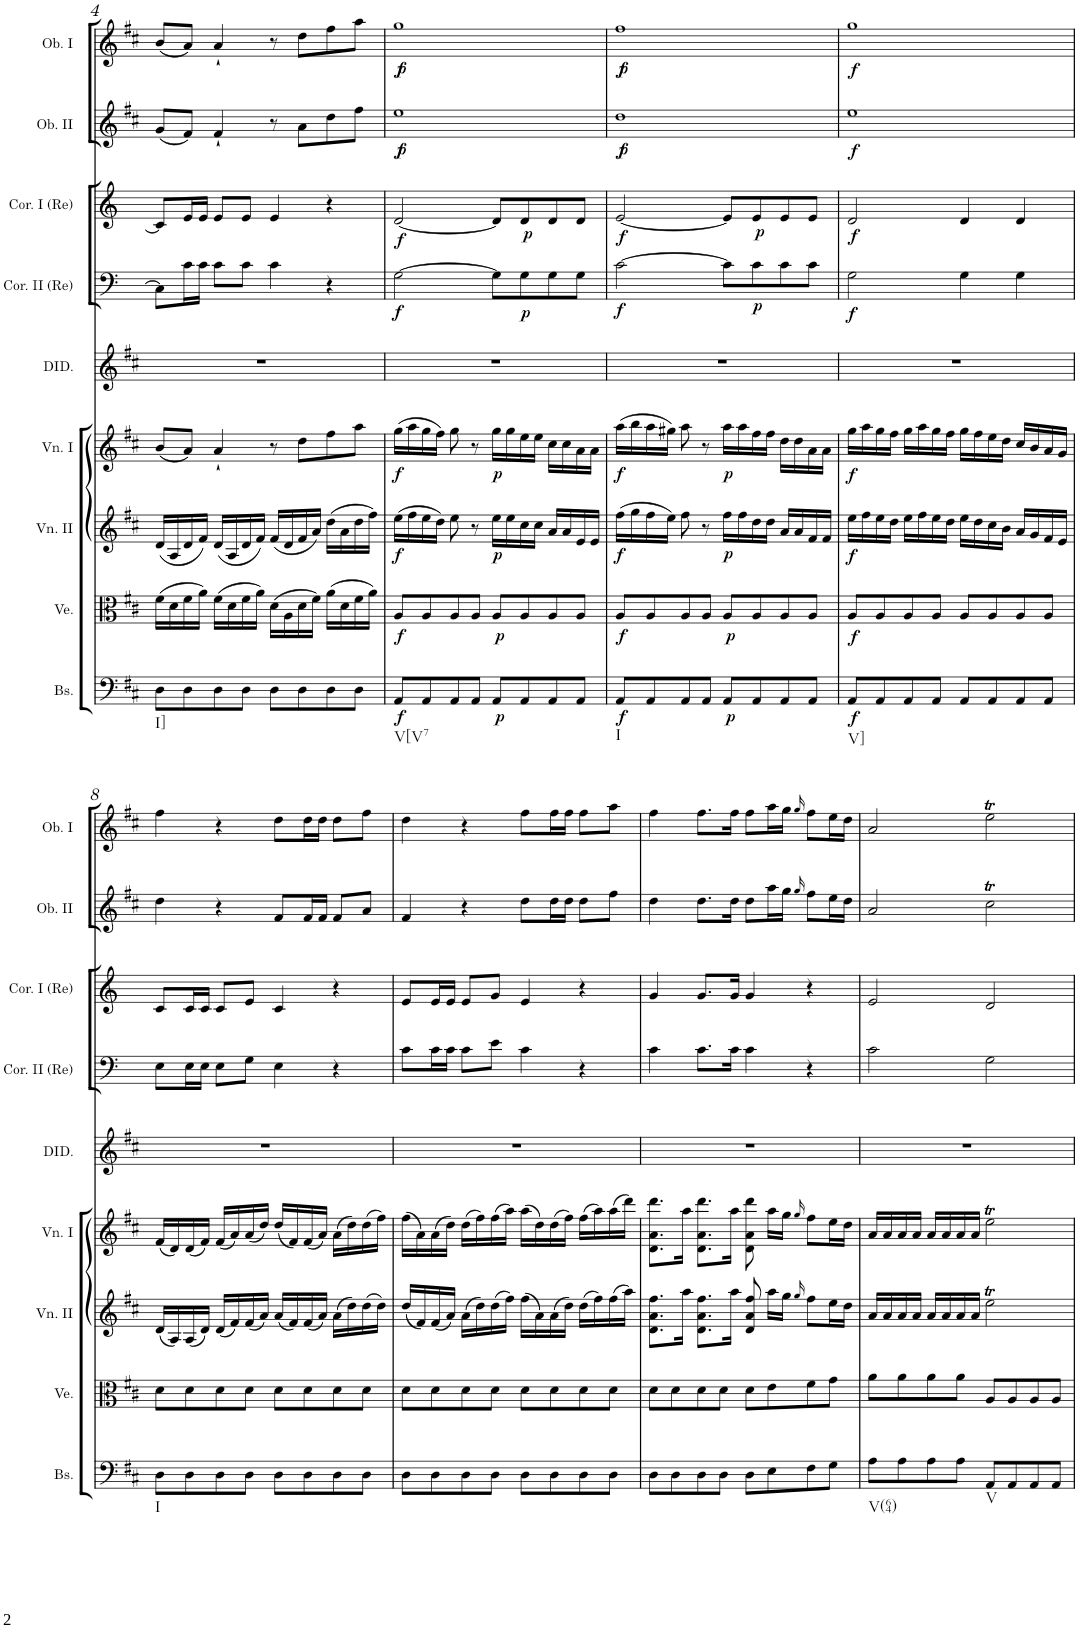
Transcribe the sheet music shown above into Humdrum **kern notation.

**kern	**dynam	**kern	**dynam	**kern	**dynam	**kern	**dynam	**kern	**kern	**dynam	**kern	**dynam	**kern	**dynam	**kern	**dynam
*part9	*part9	*part8	*part8	*part7	*part7	*part6	*part6	*part5	*part4	*part4	*part3	*part3	*part2	*part2	*part1	*part1
*staff9	*staff9	*staff8	*staff8	*staff7	*staff7	*staff6	*staff6	*staff5	*staff4	*staff4	*staff3	*staff3	*staff2	*staff2	*staff1	*staff1
*I"Bassi	*	*I"Viole	*	*I"Violino II	*	*I"Violino I	*	*I"DIDONE	*I"Corno II en Re	*	*I"Corno I en Re	*	*I"Oboe II	*	*I"Oboe I	*
*I'Bs.	*	*I'Ve.	*	*I'Vn. II	*	*I'Vn. I	*	*I'DID.	*I'Cor. II (Re)	*	*I'Cor. I (Re)	*	*I'Ob. II	*	*I'Ob. I	*
!!LO:PB:g=z
*clefF4	*	*clefC3	*	*clefG2	*	*clefG2	*	*clefG2	*clefF4	*	*clefG2	*	*clefG2	*	*clefG2	*
*	*	*	*	*	*	*	*	*	*Trd4c7	*	*Trd4c7	*	*	*	*	*
*k[f#c#]	*	*k[f#c#]	*	*k[f#c#]	*	*k[f#c#]	*	*k[f#c#]	*k[]	*	*k[]	*	*k[f#c#]	*	*k[f#c#]	*
*D:	*	*D:	*	*D:	*	*D:	*	*D:	*	*	*	*	*D:	*	*D:	*
*M4/4	*	*M4/4	*	*M4/4	*	*M4/4	*	*M4/4	*M4/4	*	*M4/4	*	*M4/4	*	*M4/4	*
*met(c)	*	*met(c)	*	*met(c)	*	*met(c)	*	*met(c)	*met(c)	*	*met(c)	*	*met(c)	*	*met(c)	*
=4	=4	=4	=4	=4	=4	=4	=4	=4	=4	=4	=4	=4	=4	=4	=4	=4
!LO:TX:b:t=I]	!	!	!	!	!	!	!	!	!	!	!	!	!	!	!	!
8D\L	.	(>16f#\LL	.	(<16d/LL	.	(<8b/L	.	1r	8C\L]	.	8c/L]	.	(<8g/L	.	(<8b/L	.
.	.	16d\	.	16A/	.	.	.	.	.	.	.	.	.	.	.	.
8D\	.	16f#\	.	16d/	.	8a/J)	.	.	16c\L	.	16e/L	.	8f#/J)	.	8a/J)	.
.	.	16a\JJ)	.	16f#/JJ)	.	.	.	.	16c\JJ	.	16e/JJ	.	.	.	.	.
8D\	.	(>16f#\LL	.	(<16d/LL	.	4a`/	.	.	8c\L	.	8e/L	.	4f#`/	.	4a`/	.
.	.	16d\	.	16A/	.	.	.	.	.	.	.	.	.	.	.	.
8D\J	.	16f#\	.	16d/	.	.	.	.	8c\J	.	8e/J	.	.	.	.	.
.	.	16a\JJ)	.	16f#/JJ)	.	.	.	.	.	.	.	.	.	.	.	.
8D\L	.	(>16d\LL	.	(<16f#/LL	.	8r	.	.	4c\	.	4e/	.	8r	.	8r	.
.	.	16A\	.	16d/	.	.	.	.	.	.	.	.	.	.	.	.
8D\	.	16d\	.	16f#/	.	8dd\L	.	.	.	.	.	.	8a\L	.	8dd\L	.
.	.	16f#\JJ)	.	16a/JJ)	.	.	.	.	.	.	.	.	.	.	.	.
8D\	.	(>16a\LL	.	(>16dd\LL	.	8ff#\	.	.	4r	.	4r	.	8dd\	.	8ff#\	.
.	.	16d\	.	16a\	.	.	.	.	.	.	.	.	.	.	.	.
8D\J	.	16f#\	.	16dd\	.	8aa\J	.	.	.	.	.	.	8ff#\J	.	8aa\J	.
.	.	16a\JJ)	.	16ff#\JJ)	.	.	.	.	.	.	.	.	.	.	.	.
=5	=5	=5	=5	=5	=5	=5	=5	=5	=5	=5	=5	=5	=5	=5	=5	=5
!LO:TX:b:t=V[V7	!	!	!	!	!	!	!	!	!	!	!	!	!	!	!	!
!	!LO:DY:b	!	!LO:DY:b	!	!LO:DY:b	!	!LO:DY:b	!	!	!LO:DY:b	!	!LO:DY:b	!	!LO:DY:b	!	!
!	!	!	!	!	!	!	!	!	!	!	!	!	!	!LO:DY:n=1:b	!	!LO:DY:b
!	!	!	!	!	!	!	!	!	!	!	!	!	!	!	!	!LO:DY:n=1:b
8AA/L	f	8A/L	f	(>16ee\LL	f	(>16gg\LL	f	1r	[2G\	f	[2d/	f	1ee	f p	1gg	f p
.	.	.	.	16ff#\	.	16aa\	.	.	.	.	.	.	.	.	.	.
8AA/	.	8A/	.	16ee\	.	16gg\	.	.	.	.	.	.	.	.	.	.
.	.	.	.	16dd\JJ)	.	16ff#\JJ)	.	.	.	.	.	.	.	.	.	.
8AA/	.	8A/	.	8ee\	.	8gg\	.	.	.	.	.	.	.	.	.	.
8AA/J	.	8A/J	.	8r	.	8r	.	.	.	.	.	.	.	.	.	.
!	!LO:DY:b	!	!LO:DY:b	!	!LO:DY:b	!	!LO:DY:b	!	!	!	!	!	!	!	!	!
8AA/L	p	8A/L	p	16ee\LL	p	16gg\LL	p	.	8G\L]	.	8d/L]	.	.	.	.	.
.	.	.	.	16ee\	.	16gg\	.	.	.	.	.	.	.	.	.	.
!	!	!	!	!	!	!	!	!	!	!LO:DY:b	!	!LO:DY:b	!	!	!	!
8AA/	.	8A/	.	16cc#\	.	16ee\	.	.	8G\	p	8d/	p	.	.	.	.
.	.	.	.	16cc#\JJ	.	16ee\JJ	.	.	.	.	.	.	.	.	.	.
8AA/	.	8A/	.	16a/LL	.	16cc#\LL	.	.	8G\	.	8d/	.	.	.	.	.
.	.	.	.	16a/	.	16cc#\	.	.	.	.	.	.	.	.	.	.
8AA/J	.	8A/J	.	16e/	.	16a\	.	.	8G\J	.	8d/J	.	.	.	.	.
.	.	.	.	16e/JJ	.	16a\JJ	.	.	.	.	.	.	.	.	.	.
=6	=6	=6	=6	=6	=6	=6	=6	=6	=6	=6	=6	=6	=6	=6	=6	=6
!LO:TX:b:t=I	!	!	!	!	!	!	!	!	!	!	!	!	!	!	!	!
!	!LO:DY:b	!	!LO:DY:b	!	!LO:DY:b	!	!LO:DY:b	!	!	!LO:DY:b	!	!LO:DY:b	!	!LO:DY:b	!	!
!	!	!	!	!	!	!	!	!	!	!	!	!	!	!LO:DY:n=1:b	!	!LO:DY:b
!	!	!	!	!	!	!	!	!	!	!	!	!	!	!	!	!LO:DY:n=1:b
8AA/L	f	8A/L	f	(>16ff#\LL	f	(>16aa\LL	f	1r	[2c\	f	[2e/	f	1dd	f p	1ff#	f p
.	.	.	.	16gg\	.	16bb\	.	.	.	.	.	.	.	.	.	.
8AA/	.	8A/	.	16ff#\	.	16aa\	.	.	.	.	.	.	.	.	.	.
.	.	.	.	16ee\JJ)	.	16gg#X\JJ)	.	.	.	.	.	.	.	.	.	.
8AA/	.	8A/	.	8ff#\	.	8aa\	.	.	.	.	.	.	.	.	.	.
8AA/J	.	8A/J	.	8r	.	8r	.	.	.	.	.	.	.	.	.	.
!	!LO:DY:b	!	!LO:DY:b	!	!LO:DY:b	!	!LO:DY:b	!	!	!	!	!	!	!	!	!
8AA/L	p	8A/L	p	16ff#\LL	p	16aa\LL	p	.	8c\L]	.	8e/L]	.	.	.	.	.
.	.	.	.	16ff#\	.	16aa\	.	.	.	.	.	.	.	.	.	.
!	!	!	!	!	!	!	!	!	!	!LO:DY:b	!	!LO:DY:b	!	!	!	!
8AA/	.	8A/	.	16dd\	.	16ff#\	.	.	8c\	p	8e/	p	.	.	.	.
.	.	.	.	16dd\JJ	.	16ff#\JJ	.	.	.	.	.	.	.	.	.	.
8AA/	.	8A/	.	16a/LL	.	16dd\LL	.	.	8c\	.	8e/	.	.	.	.	.
.	.	.	.	16a/	.	16dd\	.	.	.	.	.	.	.	.	.	.
8AA/J	.	8A/J	.	16f#/	.	16a\	.	.	8c\J	.	8e/J	.	.	.	.	.
.	.	.	.	16f#/JJ	.	16a\JJ	.	.	.	.	.	.	.	.	.	.
=7	=7	=7	=7	=7	=7	=7	=7	=7	=7	=7	=7	=7	=7	=7	=7	=7
!LO:TX:b:t=V]	!	!	!	!	!	!	!	!	!	!	!	!	!	!	!	!
!	!LO:DY:b	!	!LO:DY:b	!	!LO:DY:b	!	!LO:DY:b	!	!	!LO:DY:b	!	!LO:DY:b	!	!LO:DY:b	!	!LO:DY:b
8AA/L	f	8A/L	f	16ee\LL	f	16gg\LL	f	1r	2G\	f	2d/	f	1ee	f	1gg	f
.	.	.	.	16ff#\	.	16aa\	.	.	.	.	.	.	.	.	.	.
8AA/	.	8A/	.	16ee\	.	16gg\	.	.	.	.	.	.	.	.	.	.
.	.	.	.	16dd\JJ	.	16ff#\JJ	.	.	.	.	.	.	.	.	.	.
8AA/	.	8A/	.	16ee\LL	.	16gg\LL	.	.	.	.	.	.	.	.	.	.
.	.	.	.	16ff#\	.	16aa\	.	.	.	.	.	.	.	.	.	.
8AA/J	.	8A/J	.	16ee\	.	16gg\	.	.	.	.	.	.	.	.	.	.
.	.	.	.	16dd\JJ	.	16ff#\JJ	.	.	.	.	.	.	.	.	.	.
8AA/L	.	8A/L	.	16ee\LL	.	16gg\LL	.	.	4G\	.	4d/	.	.	.	.	.
.	.	.	.	16dd\	.	16ff#\	.	.	.	.	.	.	.	.	.	.
8AA/	.	8A/	.	16cc#\	.	16ee\	.	.	.	.	.	.	.	.	.	.
.	.	.	.	16b\JJ	.	16dd\JJ	.	.	.	.	.	.	.	.	.	.
8AA/	.	8A/	.	16a/LL	.	16cc#/LL	.	.	4G\	.	4d/	.	.	.	.	.
.	.	.	.	16g/	.	16b/	.	.	.	.	.	.	.	.	.	.
8AA/J	.	8A/J	.	16f#/	.	16a/	.	.	.	.	.	.	.	.	.	.
.	.	.	.	16e/JJ	.	16g/JJ	.	.	.	.	.	.	.	.	.	.
!!LO:LB:g=z
=8	=8	=8	=8	=8	=8	=8	=8	=8	=8	=8	=8	=8	=8	=8	=8	=8
!LO:TX:b:t=I	!	!	!	!	!	!	!	!	!	!	!	!	!	!	!	!
8D\L	.	8d\L	.	(<16d/LL	.	(<16f#/LL	.	1r	8E\L	.	8c/L	.	4dd\	.	4ff#\	.
.	.	.	.	16A/)	.	16d/)	.	.	.	.	.	.	.	.	.	.
8D\	.	8d\	.	(<16A/	.	(<16d/	.	.	16E\L	.	16c/L	.	.	.	.	.
.	.	.	.	16d/JJ)	.	16f#/JJ)	.	.	16E\JJ	.	16c/JJ	.	.	.	.	.
8D\	.	8d\	.	(<16d/LL	.	(<16f#/LL	.	.	8E\L	.	8c/L	.	4r	.	4r	.
.	.	.	.	16f#/)	.	16a/)	.	.	.	.	.	.	.	.	.	.
8D\J	.	8d\J	.	(<16f#/	.	(<16a/	.	.	8G\J	.	8e/J	.	.	.	.	.
.	.	.	.	16a/JJ)	.	16dd/JJ)	.	.	.	.	.	.	.	.	.	.
8D\L	.	8d\L	.	(<16a/LL	.	(<16dd/LL	.	.	4E\	.	4c/	.	8f#/L	.	8dd\L	.
.	.	.	.	16f#/)	.	16f#/)	.	.	.	.	.	.	.	.	.	.
8D\	.	8d\	.	(<16f#/	.	(<16f#/	.	.	.	.	.	.	16f#/L	.	16dd\L	.
.	.	.	.	16a/JJ)	.	16a/JJ)	.	.	.	.	.	.	16f#/JJ	.	16dd\JJ	.
8D\	.	8d\	.	(>16a\LL	.	(>16a\LL	.	.	4r	.	4r	.	8f#/L	.	8dd\L	.
.	.	.	.	16dd\)	.	16dd\)	.	.	.	.	.	.	.	.	.	.
8D\J	.	8d\J	.	(>16dd\	.	(>16dd\	.	.	.	.	.	.	8a/J	.	8ff#\J	.
.	.	.	.	16dd\JJ)	.	16ff#\JJ)	.	.	.	.	.	.	.	.	.	.
=9	=9	=9	=9	=9	=9	=9	=9	=9	=9	=9	=9	=9	=9	=9	=9	=9
8D\L	.	8d\L	.	(<16dd/LL	.	(>16ff#\LL	.	1r	8c\L	.	8e/L	.	4f#/	.	4dd\	.
.	.	.	.	16f#/)	.	16a\)	.	.	.	.	.	.	.	.	.	.
8D\	.	8d\	.	(<16f#/	.	(>16a\	.	.	16c\L	.	16e/L	.	.	.	.	.
.	.	.	.	16a/JJ)	.	16dd\JJ)	.	.	16c\JJ	.	16e/JJ	.	.	.	.	.
8D\	.	8d\	.	(>16a\LL	.	(>16dd\LL	.	.	8c\L	.	8e/L	.	4r	.	4r	.
.	.	.	.	16dd\)	.	16ff#\)	.	.	.	.	.	.	.	.	.	.
8D\J	.	8d\J	.	(>16dd\	.	(>16ff#\	.	.	8e\J	.	8g/J	.	.	.	.	.
.	.	.	.	16ff#\JJ)	.	16aa\JJ)	.	.	.	.	.	.	.	.	.	.
8D\L	.	8d\L	.	(>16ff#\LL	.	(>16aa\LL	.	.	4c\	.	4e/	.	8dd\L	.	8ff#\L	.
.	.	.	.	16a\)	.	16dd\)	.	.	.	.	.	.	.	.	.	.
8D\	.	8d\	.	(>16a\	.	(>16dd\	.	.	.	.	.	.	16dd\L	.	16ff#\L	.
.	.	.	.	16dd\JJ)	.	16ff#\JJ)	.	.	.	.	.	.	16dd\JJ	.	16ff#\JJ	.
8D\	.	8d\	.	(>16dd\LL	.	(>16ff#\LL	.	.	4r	.	4r	.	8dd\L	.	8ff#\L	.
.	.	.	.	16ff#\)	.	16aa\)	.	.	.	.	.	.	.	.	.	.
8D\J	.	8d\J	.	(>16ff#\	.	(>16aa\	.	.	.	.	.	.	8ff#\J	.	8aa\J	.
.	.	.	.	16aa\JJ)	.	16ddd\JJ)	.	.	.	.	.	.	.	.	.	.
=10	=10	=10	=10	=10	=10	=10	=10	=10	=10	=10	=10	=10	=10	=10	=10	=10
8D\L	.	8d\L	.	8.d\ 8.a\ 8.ff#\L	.	8.d\ 8.a\ 8.ddd\L	.	1r	4c\	.	4g/	.	4dd\	.	4ff#\	.
8D\	.	8d\	.	.	.	.	.	.	.	.	.	.	.	.	.	.
.	.	.	.	16aa\Jk	.	16aa\Jk	.	.	.	.	.	.	.	.	.	.
8D\	.	8d\	.	8.d\ 8.a\ 8.ff#\L	.	8.d\ 8.a\ 8.ddd\L	.	.	8.c\L	.	8.g/L	.	8.dd\L	.	8.ff#\L	.
8D\J	.	8d\J	.	.	.	.	.	.	.	.	.	.	.	.	.	.
.	.	.	.	16aa\Jk	.	16aa\Jk	.	.	16c\Jk	.	16g/Jk	.	16dd\Jk	.	16ff#\Jk	.
8D\L	.	8d\L	.	8d/ 8a/ 8ff#/	.	8d\ 8a\ 8ddd\	.	.	4c\	.	4g/	.	8dd\L	.	8ff#\L	.
8E\	.	8e\	.	16aa\LL	.	16aa\LL	.	.	.	.	.	.	16aa\L	.	16aa\L	.
.	.	.	.	16gg\JJ	.	16gg\JJ	.	.	.	.	.	.	16gg\JJ	.	16gg\JJ	.
.	.	.	.	16qgg/	.	16qgg/	.	.	.	.	.	.	16qgg/	.	16qgg/	.
8F#\	.	8f#\	.	8ff#\L	.	8ff#\L	.	.	4r	.	4r	.	8ff#\L	.	8ff#\L	.
8G\J	.	8g\J	.	16ee\L	.	16ee\L	.	.	.	.	.	.	16ee\L	.	16ee\L	.
.	.	.	.	16dd\JJ	.	16dd\JJ	.	.	.	.	.	.	16dd\JJ	.	16dd\JJ	.
=11	=11	=11	=11	=11	=11	=11	=11	=11	=11	=11	=11	=11	=11	=11	=11	=11
!LO:TX:b:t=V(64)	!	!	!	!	!	!	!	!	!	!	!	!	!	!	!	!
8A\L	.	8a\L	.	16a/LL	.	16a/LL	.	1r	2c\	.	2e/	.	2a/	.	2a/	.
.	.	.	.	16a/	.	16a/	.	.	.	.	.	.	.	.	.	.
8A\	.	8a\	.	16a/	.	16a/	.	.	.	.	.	.	.	.	.	.
.	.	.	.	16a/JJ	.	16a/JJ	.	.	.	.	.	.	.	.	.	.
8A\	.	8a\	.	16a/LL	.	16a/LL	.	.	.	.	.	.	.	.	.	.
.	.	.	.	16a/	.	16a/	.	.	.	.	.	.	.	.	.	.
8A\J	.	8a\J	.	16a/	.	16a/	.	.	.	.	.	.	.	.	.	.
.	.	.	.	16a/JJ	.	16a/JJ	.	.	.	.	.	.	.	.	.	.
!LO:TX:b:t=V	!	!	!	!	!	!	!	!	!	!	!	!	!	!	!	!
8AA/L	.	8A/L	.	2eeT\	.	2eeT\	.	.	2G\	.	2d/	.	2cc#t\	.	2eeT\	.
8AA/	.	8A/	.	.	.	.	.	.	.	.	.	.	.	.	.	.
8AA/	.	8A/	.	.	.	.	.	.	.	.	.	.	.	.	.	.
8AA/J	.	8A/J	.	.	.	.	.	.	.	.	.	.	.	.	.	.
=	=	=	=	=	=	=	=	=	=	=	=	=	=	=	=	=
*-	*-	*-	*-	*-	*-	*-	*-	*-	*-	*-	*-	*-	*-	*-	*-	*-
